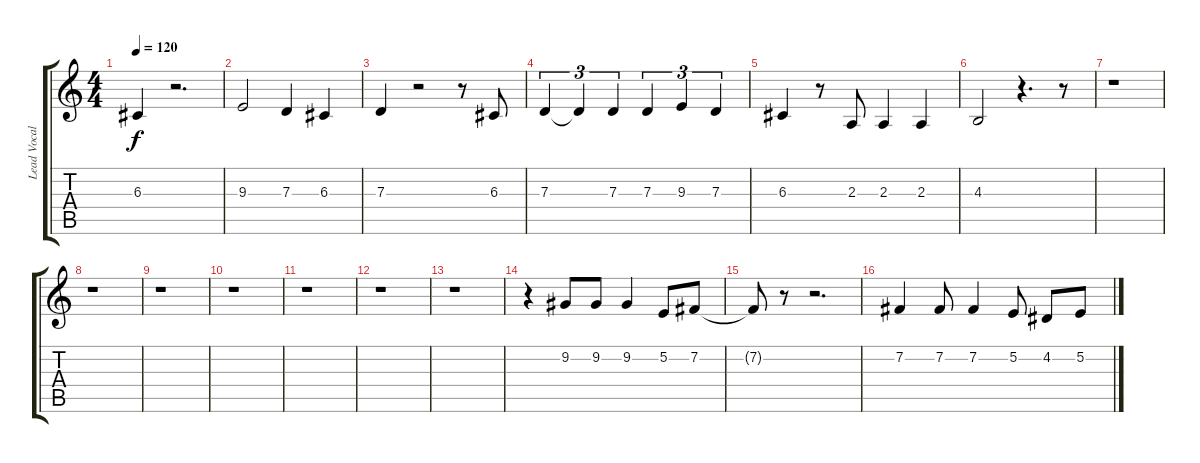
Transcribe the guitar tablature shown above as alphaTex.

\track ("Lead Vocal" "Lead Vocal") {instrument tenorsax}
\staff {score tabs}
\tuning (E4 B3 G3 D3 A2 E2) {hide}
\ts (4 4)
\tempo 120
\clef g2
\ks c
6.3.4{dy f} r.2{d} |
9.3.2 7.3.4 6.3.4 |
7.3.4 r.2 r.8 6.3.8 |
7.3.4{tu (3 2)} 7.3{t}.4{tu (3 2)} 7.3.4{tu (3 2)} 7.3.4{tu (3 2)} 9.3.4{tu (3 2)} 7.3.4{tu (3 2)} |
6.3.4 r.8 2.3.8 2.3.4 2.3.4 |
4.3.2 r.4{d} r.8 |
r.1 |
r.1 |
r.1 |
r.1 |
r.1 |
r.1 |
r.1 |
r.4 9.2.8 9.2.8 9.2.4 5.2.8 7.2.8 |
7.2{t}.8 r.8 r.2{d} |
7.2.4 7.2.8 7.2.4 5.2.8 4.2.8 5.2.8
